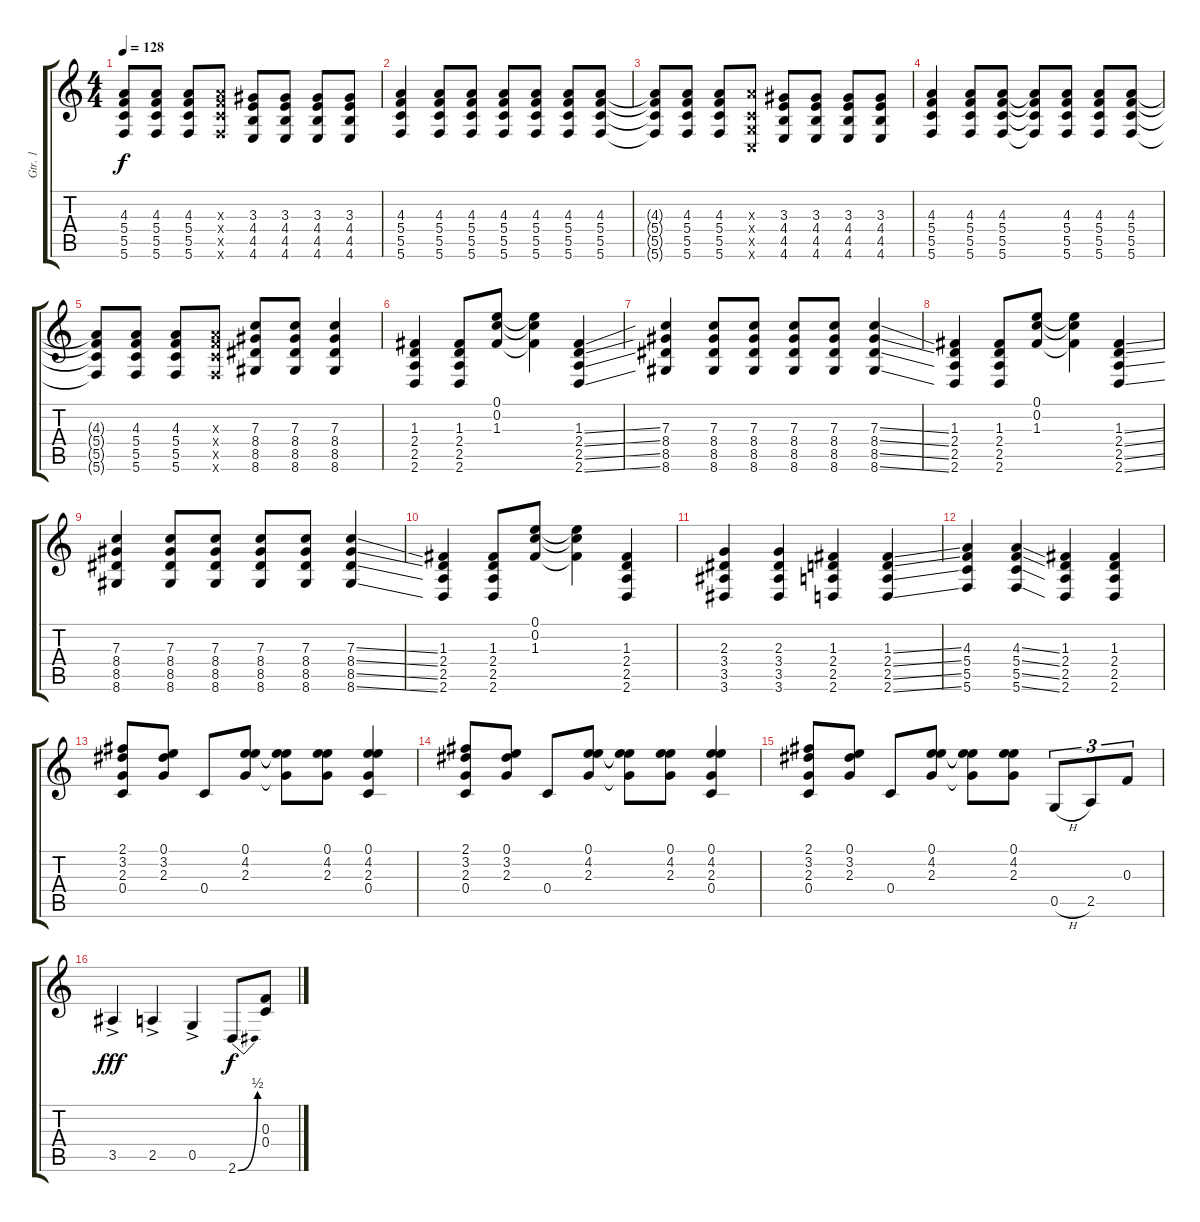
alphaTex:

\track ("Gtr. 1" "Gtr. 1") {instrument acousticguitarnylon}
\staff {score tabs}
\tuning (E4 C4 F3 C3 G2 C2) {hide}
\ts (4 4)
\tempo 128
\clef g2
\ks c
(4.3{t} 5.4{t} 5.5{t} 5.6{t}).8{dy f} (4.3 5.4 5.5 5.6).8 (4.3 5.4 5.5 5.6).8 (4.3{x} 5.4{x} 5.5{x} 5.6{x}).8 (3.3 4.4 4.5 4.6).8 (3.3 4.4 4.5 4.6).8 (3.3 4.4 4.5 4.6).8 (3.3 4.4 4.5 4.6).8 |
(4.3 5.4 5.5 5.6).4 (4.3 5.4 5.5 5.6).8 (4.3 5.4 5.5 5.6).8 (4.3 5.4 5.5 5.6).8 (4.3 5.4 5.5 5.6).8 (4.3 5.4 5.5 5.6).8 (4.3 5.4 5.5 5.6).8 |
(4.3{t} 5.4{t} 5.5{t} 5.6{t}).8 (4.3 5.4 5.5 5.6).8 (4.3 5.4 5.5 5.6).8 (4.3{x} 0.4{x} 0.5{x} 0.6{x}).8 (3.3 4.4 4.5 4.6).8 (3.3 4.4 4.5 4.6).8 (3.3 4.4 4.5 4.6).8 (3.3 4.4 4.5 4.6).8 |
(4.3 5.4 5.5 5.6).4 (4.3 5.4 5.5 5.6).8 (4.3 5.4 5.5 5.6).8 (4.3{t} 5.4{t} 5.5{t} 5.6{t}).8 (4.3 5.4 5.5 5.6).8 (4.3 5.4 5.5 5.6).8 (4.3 5.4 5.5 5.6).8 |
(4.3{t} 5.4{t} 5.5{t} 5.6{t}).8 (4.3 5.4 5.5 5.6).8 (4.3 5.4 5.5 5.6).8 (4.3{x} 5.4{x} 5.5{x} 5.6{x}).8 (7.3 8.4 8.5 8.6).8 (7.3 8.4 8.5 8.6).8 (7.3 8.4 8.5 8.6).4 |
(1.3 2.4 2.5 2.6).4 (1.3 2.4 2.5 2.6).8 (0.1 0.2 1.3).8 (0.1{t} 0.2{t} 1.3{t}).4 (1.3{ss} 2.4{ss} 2.5{ss} 2.6{ss}).4 |
(7.3 8.4 8.5 8.6).4 (7.3 8.4 8.5 8.6).8 (7.3 8.4 8.5 8.6).8 (7.3 8.4 8.5 8.6).8 (7.3 8.4 8.5 8.6).8 (7.3{ss} 8.4{ss} 8.5{ss} 8.6{ss}).4 |
(1.3 2.4 2.5 2.6).4 (1.3 2.4 2.5 2.6).8 (0.1 0.2 1.3).8 (0.1{t} 0.2{t} 1.3{t}).4 (1.3{ss} 2.4{ss} 2.5{ss} 2.6{ss}).4 |
(7.3 8.4 8.5 8.6).4 (7.3 8.4 8.5 8.6).8 (7.3 8.4 8.5 8.6).8 (7.3 8.4 8.5 8.6).8 (7.3 8.4 8.5 8.6).8 (7.3{ss} 8.4{ss} 8.5{ss} 8.6{ss}).4 |
(1.3 2.4 2.5 2.6).4 (1.3 2.4 2.5 2.6).8 (0.1 0.2 1.3).8 (0.1{t} 0.2{t} 1.3{t}).4 (1.3 2.4 2.5 2.6).4 |
(2.3 3.4 3.5 3.6).4 (2.3 3.4 3.5 3.6).4 (1.3 2.4 2.5 2.6).4 (1.3{ss} 2.4{ss} 2.5{ss} 2.6{ss}).4 |
(4.3 5.4 5.5 5.6).4 (4.3{ss} 5.4{ss} 5.5{ss} 5.6{ss}).4 (1.3 2.4 2.5 2.6).4 (1.3 2.4 2.5 2.6).4 |
(2.1 3.2 2.3 0.4).8 (0.1 3.2 2.3).8 0.4.8 (0.1 4.2 2.3).8 (0.1{t} 4.2{t} 2.3{t}).8 (0.1 4.2 2.3).8 (0.1 4.2 2.3 0.4).4 |
(2.1 3.2 2.3 0.4).8 (0.1 3.2 2.3).8 0.4.8 (0.1 4.2 2.3).8 (0.1{t} 4.2{t} 2.3{t}).8 (0.1 4.2 2.3).8 (0.1 4.2 2.3 0.4).4 |
(2.1 3.2 2.3 0.4).8 (0.1 3.2 2.3).8 0.4.8 (0.1 4.2 2.3).8 (0.1{t} 4.2{t} 2.3{t}).8 (0.1 4.2 2.3).8 0.5{h}.8{tu (3 2)} 2.5.8{tu (3 2)} 0.3.8{tu (3 2)} |
3.5{ac}.4{dy fff} 2.5{ac}.4 0.5{ac}.4 2.6{be (bend 0 0 60 2)}.8{dy f} (0.3 0.4).8
